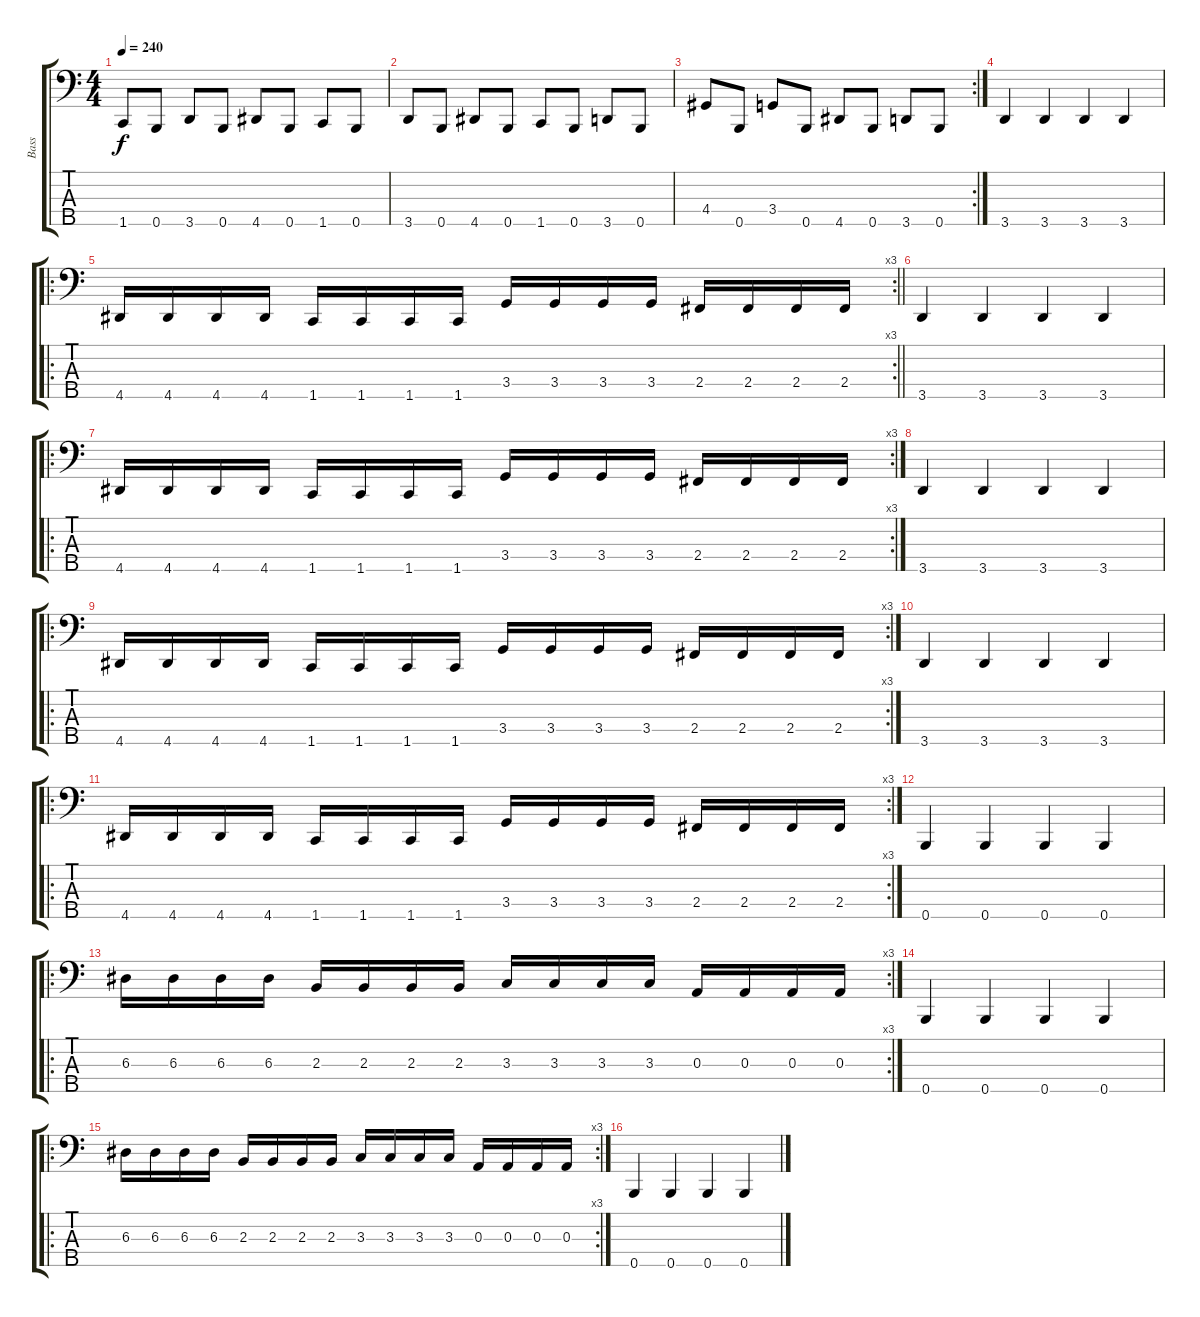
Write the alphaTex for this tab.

\track ("Bass " "Bass ") {instrument electricbasspick}
\staff {score tabs}
\tuning (G2 D2 A1 E1 B0) {hide}
\ts (4 4)
\tempo 240
\clef f4
\ks c
1.5.8{dy f} 0.5.8 3.5.8 0.5.8 4.5.8 0.5.8 1.5.8 0.5.8 |
3.5.8 0.5.8 4.5.8 0.5.8 1.5.8 0.5.8 3.5.8 0.5.8 |
\rc 2
4.4.8 0.5.8 3.4.8 0.5.8 4.5.8 0.5.8 3.5.8 0.5.8 |
3.5.4 3.5.4 3.5.4 3.5.4 |
\ro
\rc 3
\barLineRight lightlight
4.5.16 4.5.16 4.5.16 4.5.16 1.5.16 1.5.16 1.5.16 1.5.16 3.4.16 3.4.16 3.4.16 3.4.16 2.4.16 2.4.16 2.4.16 2.4.16 |
3.5.4 3.5.4 3.5.4 3.5.4 |
\ro
\rc 3
4.5.16 4.5.16 4.5.16 4.5.16 1.5.16 1.5.16 1.5.16 1.5.16 3.4.16 3.4.16 3.4.16 3.4.16 2.4.16 2.4.16 2.4.16 2.4.16 |
3.5.4 3.5.4 3.5.4 3.5.4 |
\ro
\rc 3
4.5.16 4.5.16 4.5.16 4.5.16 1.5.16 1.5.16 1.5.16 1.5.16 3.4.16 3.4.16 3.4.16 3.4.16 2.4.16 2.4.16 2.4.16 2.4.16 |
3.5.4 3.5.4 3.5.4 3.5.4 |
\ro
\rc 3
4.5.16 4.5.16 4.5.16 4.5.16 1.5.16 1.5.16 1.5.16 1.5.16 3.4.16 3.4.16 3.4.16 3.4.16 2.4.16 2.4.16 2.4.16 2.4.16 |
0.5.4 0.5.4 0.5.4 0.5.4 |
\ro
\rc 3
6.3.16 6.3.16 6.3.16 6.3.16 2.3.16 2.3.16 2.3.16 2.3.16 3.3.16 3.3.16 3.3.16 3.3.16 0.3.16 0.3.16 0.3.16 0.3.16 |
0.5.4 0.5.4 0.5.4 0.5.4 |
\ro
\rc 3
6.3.16 6.3.16 6.3.16 6.3.16 2.3.16 2.3.16 2.3.16 2.3.16 3.3.16 3.3.16 3.3.16 3.3.16 0.3.16 0.3.16 0.3.16 0.3.16 |
0.5.4 0.5.4 0.5.4 0.5.4
